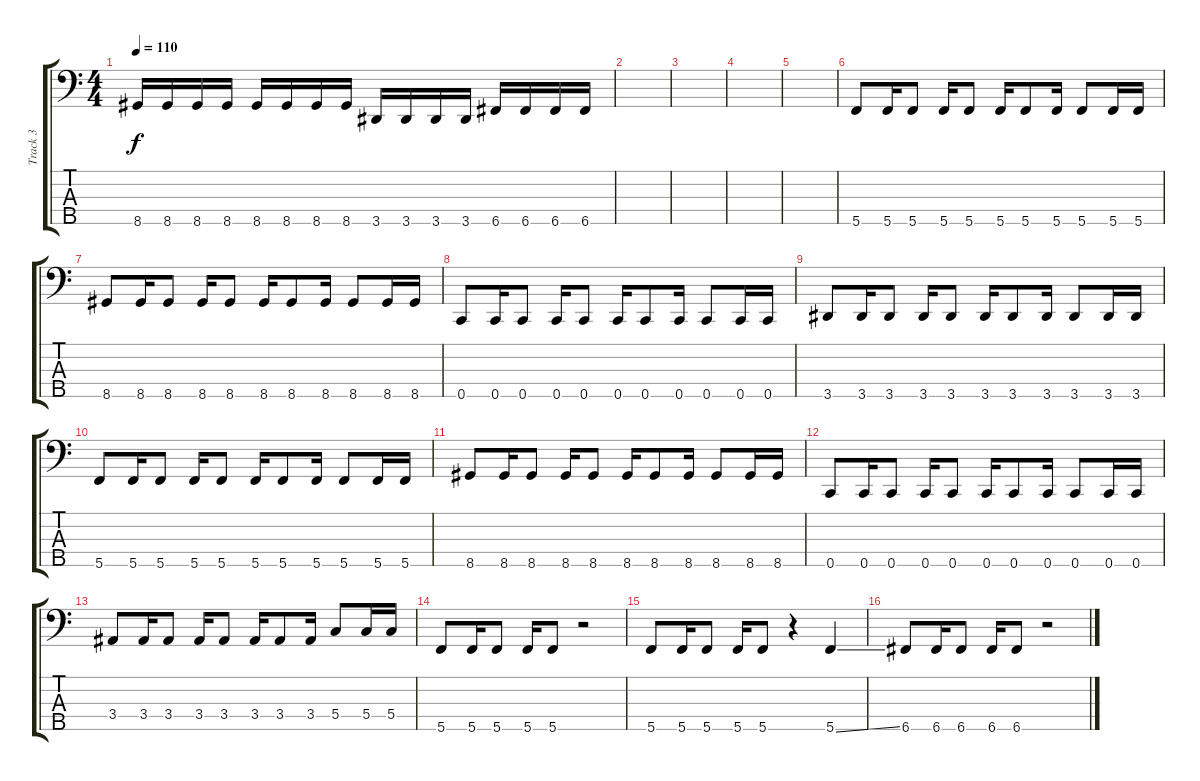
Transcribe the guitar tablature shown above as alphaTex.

\track ("Track 3" "Track 3") {instrument electricbassfinger}
\staff {score tabs}
\tuning (A2 F2 C2 G1 C1) {hide}
\ts (4 4)
\tempo 110
\clef f4
\ks c
8.5.16{dy f} 8.5.16 8.5.16 8.5.16 8.5.16 8.5.16 8.5.16 8.5.16 3.5.16 3.5.16 3.5.16 3.5.16 6.5.16 6.5.16 6.5.16 6.5.16 |
|
|
|
|
5.5.8 5.5.16 5.5.8 5.5.16 5.5.8 5.5.16 5.5.8 5.5.16 5.5.8 5.5.16 5.5.16 |
8.5.8 8.5.16 8.5.8 8.5.16 8.5.8 8.5.16 8.5.8 8.5.16 8.5.8 8.5.16 8.5.16 |
0.5.8 0.5.16 0.5.8 0.5.16 0.5.8 0.5.16 0.5.8 0.5.16 0.5.8 0.5.16 0.5.16 |
3.5.8 3.5.16 3.5.8 3.5.16 3.5.8 3.5.16 3.5.8 3.5.16 3.5.8 3.5.16 3.5.16 |
5.5.8 5.5.16 5.5.8 5.5.16 5.5.8 5.5.16 5.5.8 5.5.16 5.5.8 5.5.16 5.5.16 |
8.5.8 8.5.16 8.5.8 8.5.16 8.5.8 8.5.16 8.5.8 8.5.16 8.5.8 8.5.16 8.5.16 |
0.5.8 0.5.16 0.5.8 0.5.16 0.5.8 0.5.16 0.5.8 0.5.16 0.5.8 0.5.16 0.5.16 |
3.4.8 3.4.16 3.4.8 3.4.16 3.4.8 3.4.16 3.4.8 3.4.16 5.4.8 5.4.16 5.4.16 |
5.5.8 5.5.16 5.5.8 5.5.16 5.5.8 r.2 |
5.5.8 5.5.16 5.5.8 5.5.16 5.5.8 r.4 5.5{ss}.4 |
6.5.8 6.5.16 6.5.8 6.5.16 6.5.8 r.2
